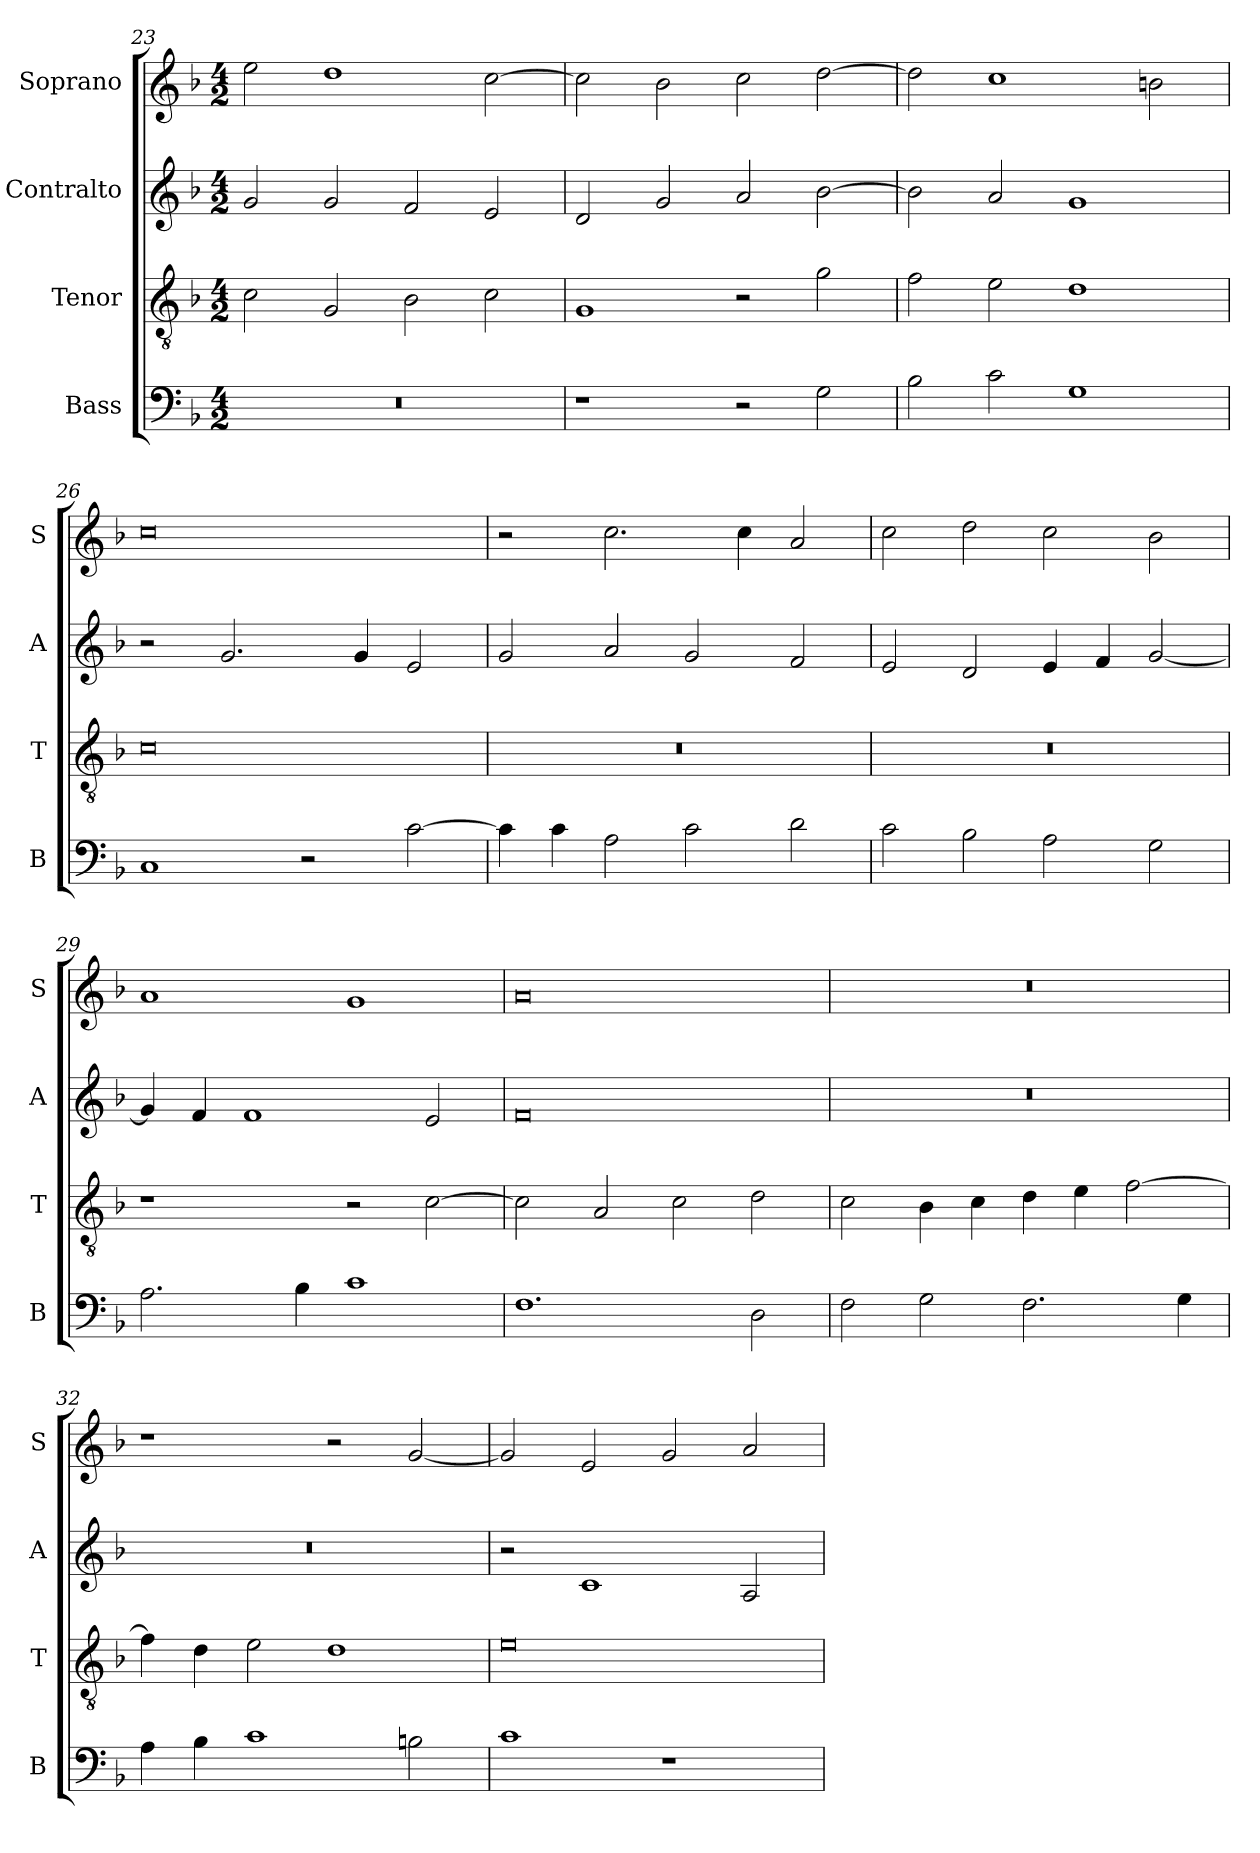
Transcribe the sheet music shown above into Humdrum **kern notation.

**kern	**kern	**kern	**kern
*part4	*part3	*part2	*part1
*staff4	*staff3	*staff2	*staff1
*I"Bass	*I"Tenor	*I"Contralto	*I"Soprano
*I'B	*I'T	*I'A	*I'S
*clefF4	*clefGv2	*clefG2	*clefG2
*k[b-]	*k[b-]	*k[b-]	*k[b-]
*F:ion	*F:ion	*F:ion	*F:ion
*M4/2	*M4/2	*M4/2	*M4/2
=23	=23	=23	=23
0r	2c	2g	2ee
.	2G	2g	1dd
.	2B-	2f	.
.	2c	2e	[2cc
=24	=24	=24	=24
1r	1G	2d	2cc]
.	.	2g	2b-
2r	2r	2a	2cc
2G	2g	[2b-	[2dd
=25	=25	=25	=25
2B-	2f	2b-]	2dd]
2c	2e	2a	1cc
1G	1d	1g	.
.	.	.	2bn
=26	=26	=26	=26
1C	0c	2r	0cc
.	.	2.g	.
2r	.	.	.
.	.	4g	.
[2c	.	2e	.
=27	=27	=27	=27
4c]	0r	2g	2r
4c	.	.	.
2A	.	2a	2.cc
2c	.	2g	.
.	.	.	4cc
2d	.	2f	2a
=28	=28	=28	=28
2c	0r	2e	2cc
2B-	.	2d	2dd
2A	.	4e	2cc
.	.	4f	.
2G	.	[2g	2b-
=29	=29	=29	=29
2.A	1r	4g]	1a
.	.	4f	.
.	.	1f	.
4B-	.	.	.
1c	2r	.	1g
.	[2c	2e	.
=30	=30	=30	=30
1.F	2c]	0f	0a
.	2A	.	.
.	2c	.	.
2D	2d	.	.
=31	=31	=31	=31
2F	2c	0r	0r
2G	4B-	.	.
.	4c	.	.
2.F	4d	.	.
.	4e	.	.
.	[2f	.	.
4G	.	.	.
=32	=32	=32	=32
4A	4f]	0r	1r
4B-	4d	.	.
1c	2e	.	.
.	1d	.	2r
2Bn	.	.	[2g
=33	=33	=33	=33
1c	0e	2r	2g]
.	.	1c	2e
1r	.	.	2g
.	.	2A	2a
=	=	=	=
*-	*-	*-	*-
